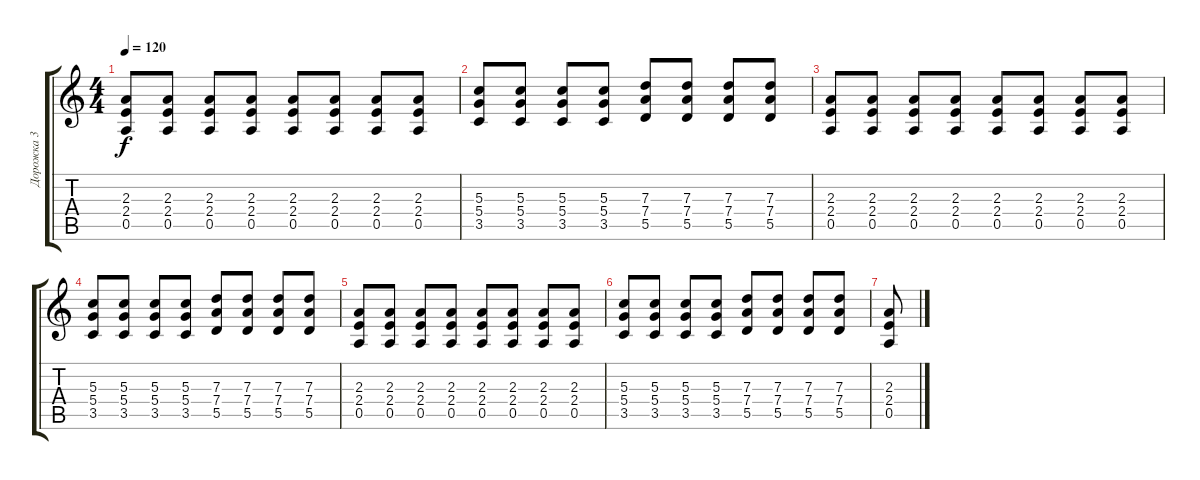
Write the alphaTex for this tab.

\track ("Дорожка 3" "Дорожка 3") {instrument electricguitarjazz}
\staff {score tabs}
\tuning (E4 B3 G3 D3 A2 E2) {hide}
\ts (4 4)
\tempo 120
\clef g2
\ks c
(2.3 2.4 0.5).8{dy f} (2.3 2.4 0.5).8 (2.3 2.4 0.5).8 (2.3 2.4 0.5).8 (2.3 2.4 0.5).8 (2.3 2.4 0.5).8 (2.3 2.4 0.5).8 (2.3 2.4 0.5).8 |
(5.3 5.4 3.5).8 (5.3 5.4 3.5).8 (5.3 5.4 3.5).8 (5.3 5.4 3.5).8 (7.3 7.4 5.5).8 (7.3 7.4 5.5).8 (7.3 7.4 5.5).8 (7.3 7.4 5.5).8 |
(2.3 2.4 0.5).8 (2.3 2.4 0.5).8 (2.3 2.4 0.5).8 (2.3 2.4 0.5).8 (2.3 2.4 0.5).8 (2.3 2.4 0.5).8 (2.3 2.4 0.5).8 (2.3 2.4 0.5).8 |
(5.3 5.4 3.5).8 (5.3 5.4 3.5).8 (5.3 5.4 3.5).8 (5.3 5.4 3.5).8 (7.3 7.4 5.5).8 (7.3 7.4 5.5).8 (7.3 7.4 5.5).8 (7.3 7.4 5.5).8 |
(2.3 2.4 0.5).8 (2.3 2.4 0.5).8 (2.3 2.4 0.5).8 (2.3 2.4 0.5).8 (2.3 2.4 0.5).8 (2.3 2.4 0.5).8 (2.3 2.4 0.5).8 (2.3 2.4 0.5).8 |
(5.3 5.4 3.5).8 (5.3 5.4 3.5).8 (5.3 5.4 3.5).8 (5.3 5.4 3.5).8 (7.3 7.4 5.5).8 (7.3 7.4 5.5).8 (7.3 7.4 5.5).8 (7.3 7.4 5.5).8 |
(2.3 2.4 0.5).8
